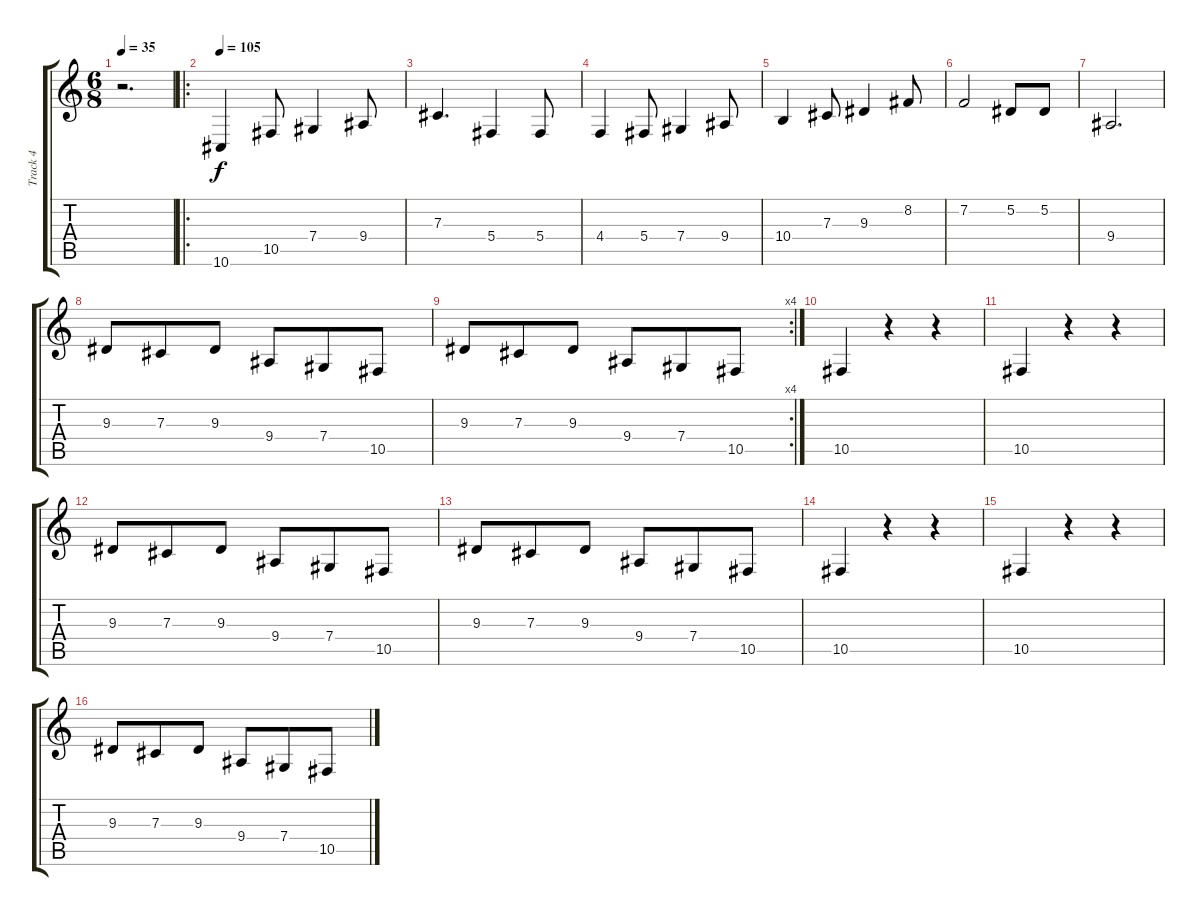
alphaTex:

\track ("Track 4" "Track 4") {instrument voiceoohs}
\staff {score tabs}
\tuning (Eb4 Bb3 Gb3 Db3 Ab2 Eb2) {hide}
\ts (6 8)
\tempo 35
\clef g2
\ks c
r.2{d dy f} |
\ro
\tempo 105
10.6.4 10.5.8 7.4.4 9.4.8 |
7.3.4{d} 5.4.4 5.4.8 |
4.4.4 5.4.8 7.4.4 9.4.8 |
10.4.4 7.3.8 9.3.4 8.2.8 |
7.2.2 5.2.8 5.2.8 |
9.4.2{d} |
9.3.8 7.3.8 9.3.8 9.4.8 7.4.8 10.5.8 |
\rc 4
9.3.8 7.3.8 9.3.8 9.4.8 7.4.8 10.5.8 |
10.5.4 r.4 r.4 |
10.5.4 r.4 r.4 |
9.3.8 7.3.8 9.3.8 9.4.8 7.4.8 10.5.8 |
9.3.8 7.3.8 9.3.8 9.4.8 7.4.8 10.5.8 |
10.5.4 r.4 r.4 |
10.5.4 r.4 r.4 |
9.3.8 7.3.8 9.3.8 9.4.8 7.4.8 10.5.8
